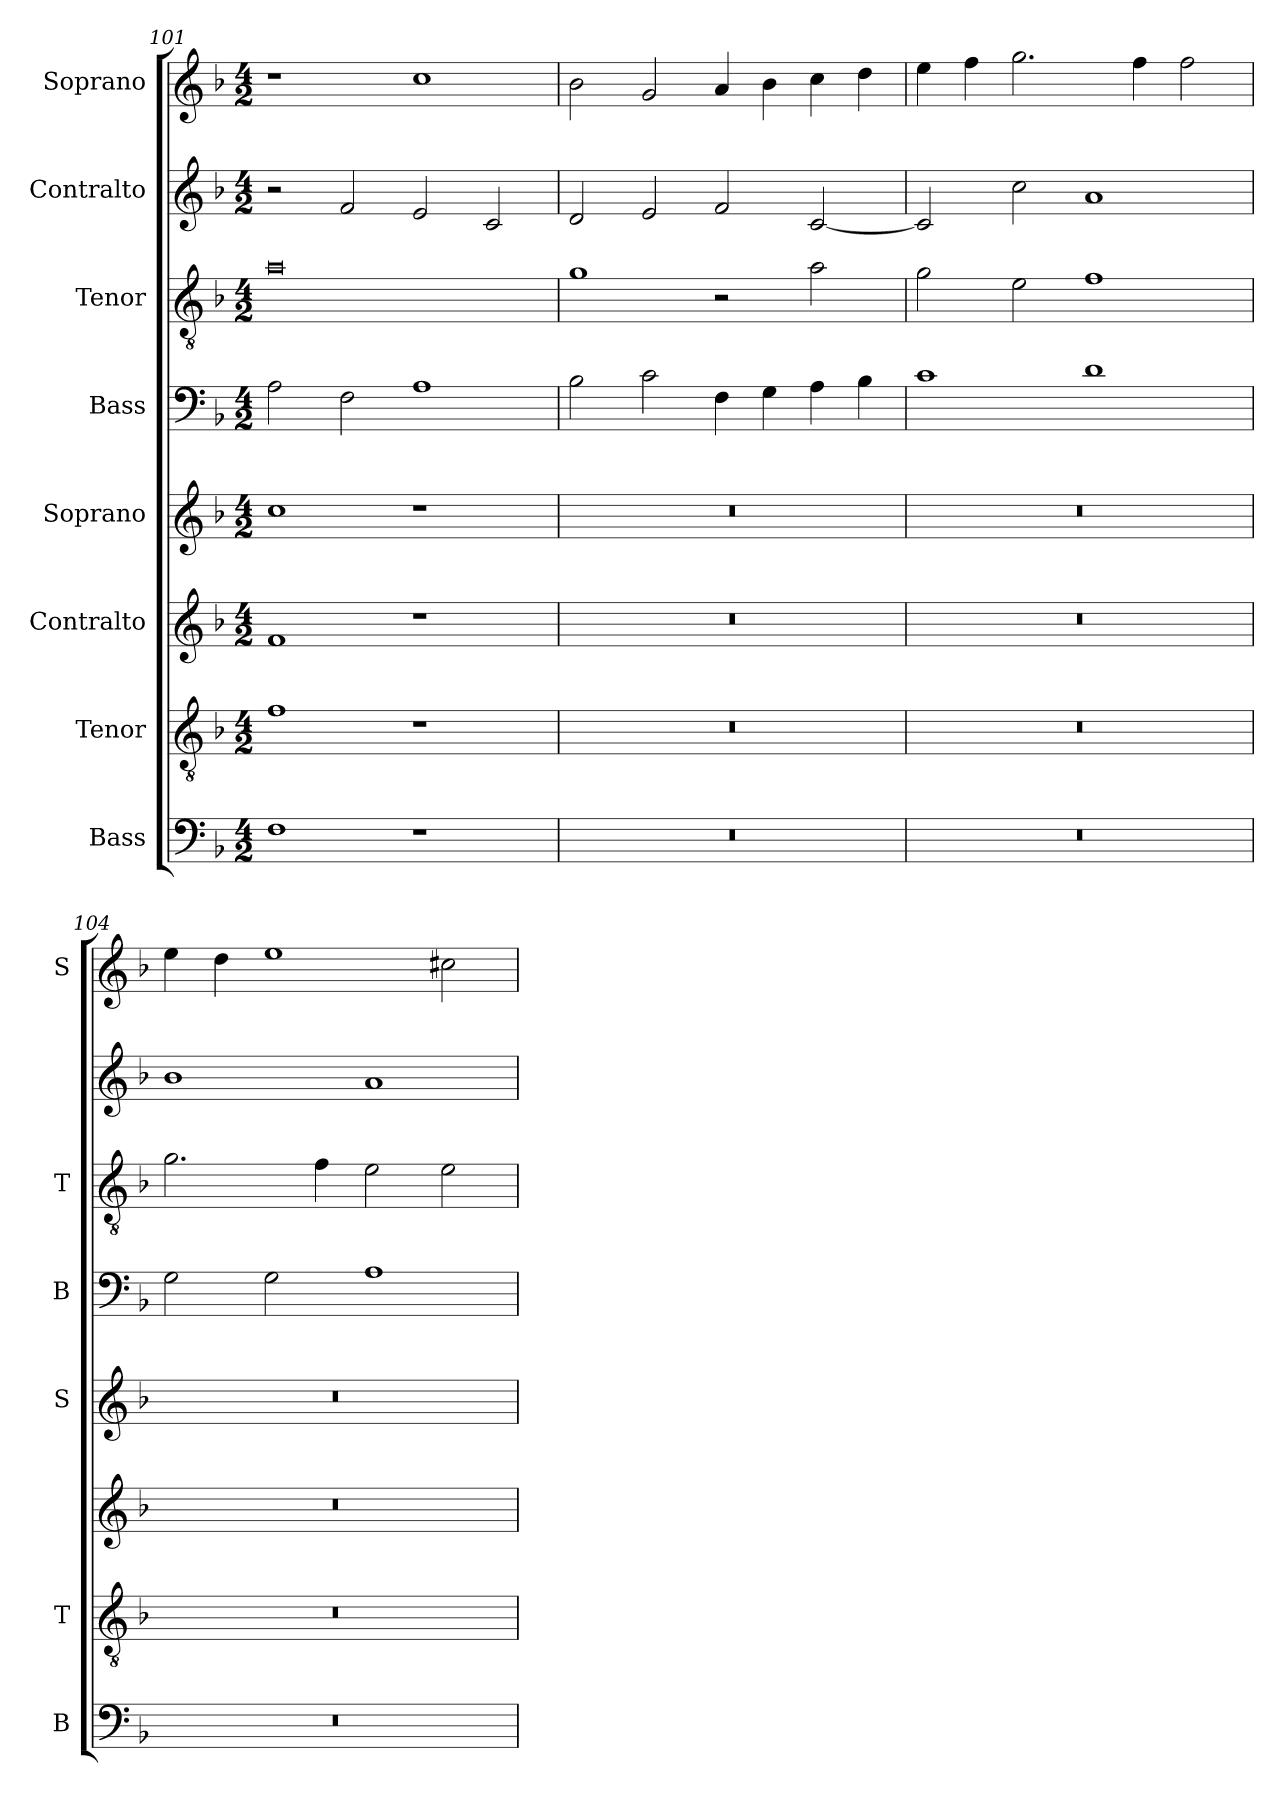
**kern	**kern	**kern	**kern	**kern	**kern	**kern	**kern
*part8	*part7	*part6	*part5	*part4	*part3	*part2	*part1
*staff8	*staff7	*staff6	*staff5	*staff4	*staff3	*staff2	*staff1
*I"Bass	*I"Tenor	*I"Contralto	*I"Soprano	*I"Bass	*I"Tenor	*I"Contralto	*I"Soprano
*I'B	*I'T	*	*I'S	*I'B	*I'T	*	*I'S
*clefF4	*clefGv2	*clefG2	*clefG2	*clefF4	*clefGv2	*clefG2	*clefG2
*k[b-]	*k[b-]	*k[b-]	*k[b-]	*k[b-]	*k[b-]	*k[b-]	*k[b-]
*G:dor	*G:dor	*G:dor	*G:dor	*G:dor	*G:dor	*G:dor	*G:dor
*M4/2	*M4/2	*M4/2	*M4/2	*M4/2	*M4/2	*M4/2	*M4/2
=101	=101	=101	=101	=101	=101	=101	=101
1F	1f	1f	1cc	2A	0a	2r	1r
.	.	.	.	2F	.	2f	.
1r	1r	1r	1r	1A	.	2e	1cc
.	.	.	.	.	.	2c	.
=102	=102	=102	=102	=102	=102	=102	=102
0r	0r	0r	0r	2B-	1g	2d	2b-
.	.	.	.	2c	.	2e	2g
.	.	.	.	4F	2r	2f	4a
.	.	.	.	4G	.	.	4b-
.	.	.	.	4A	2a	[2c	4cc
.	.	.	.	4B-	.	.	4dd
=103	=103	=103	=103	=103	=103	=103	=103
0r	0r	0r	0r	1c	2g	2c]	4ee
.	.	.	.	.	.	.	4ff
.	.	.	.	.	2e	2cc	2.gg
.	.	.	.	1d	1f	1a	.
.	.	.	.	.	.	.	4ff
.	.	.	.	.	.	.	2ff
=104	=104	=104	=104	=104	=104	=104	=104
0r	0r	0r	0r	2G	2.g	1b-	4ee
.	.	.	.	.	.	.	4dd
.	.	.	.	2G	.	.	1ee
.	.	.	.	.	4f	.	.
.	.	.	.	1A	2e	1a	.
.	.	.	.	.	2e	.	2cc#X
=	=	=	=	=	=	=	=
*-	*-	*-	*-	*-	*-	*-	*-
